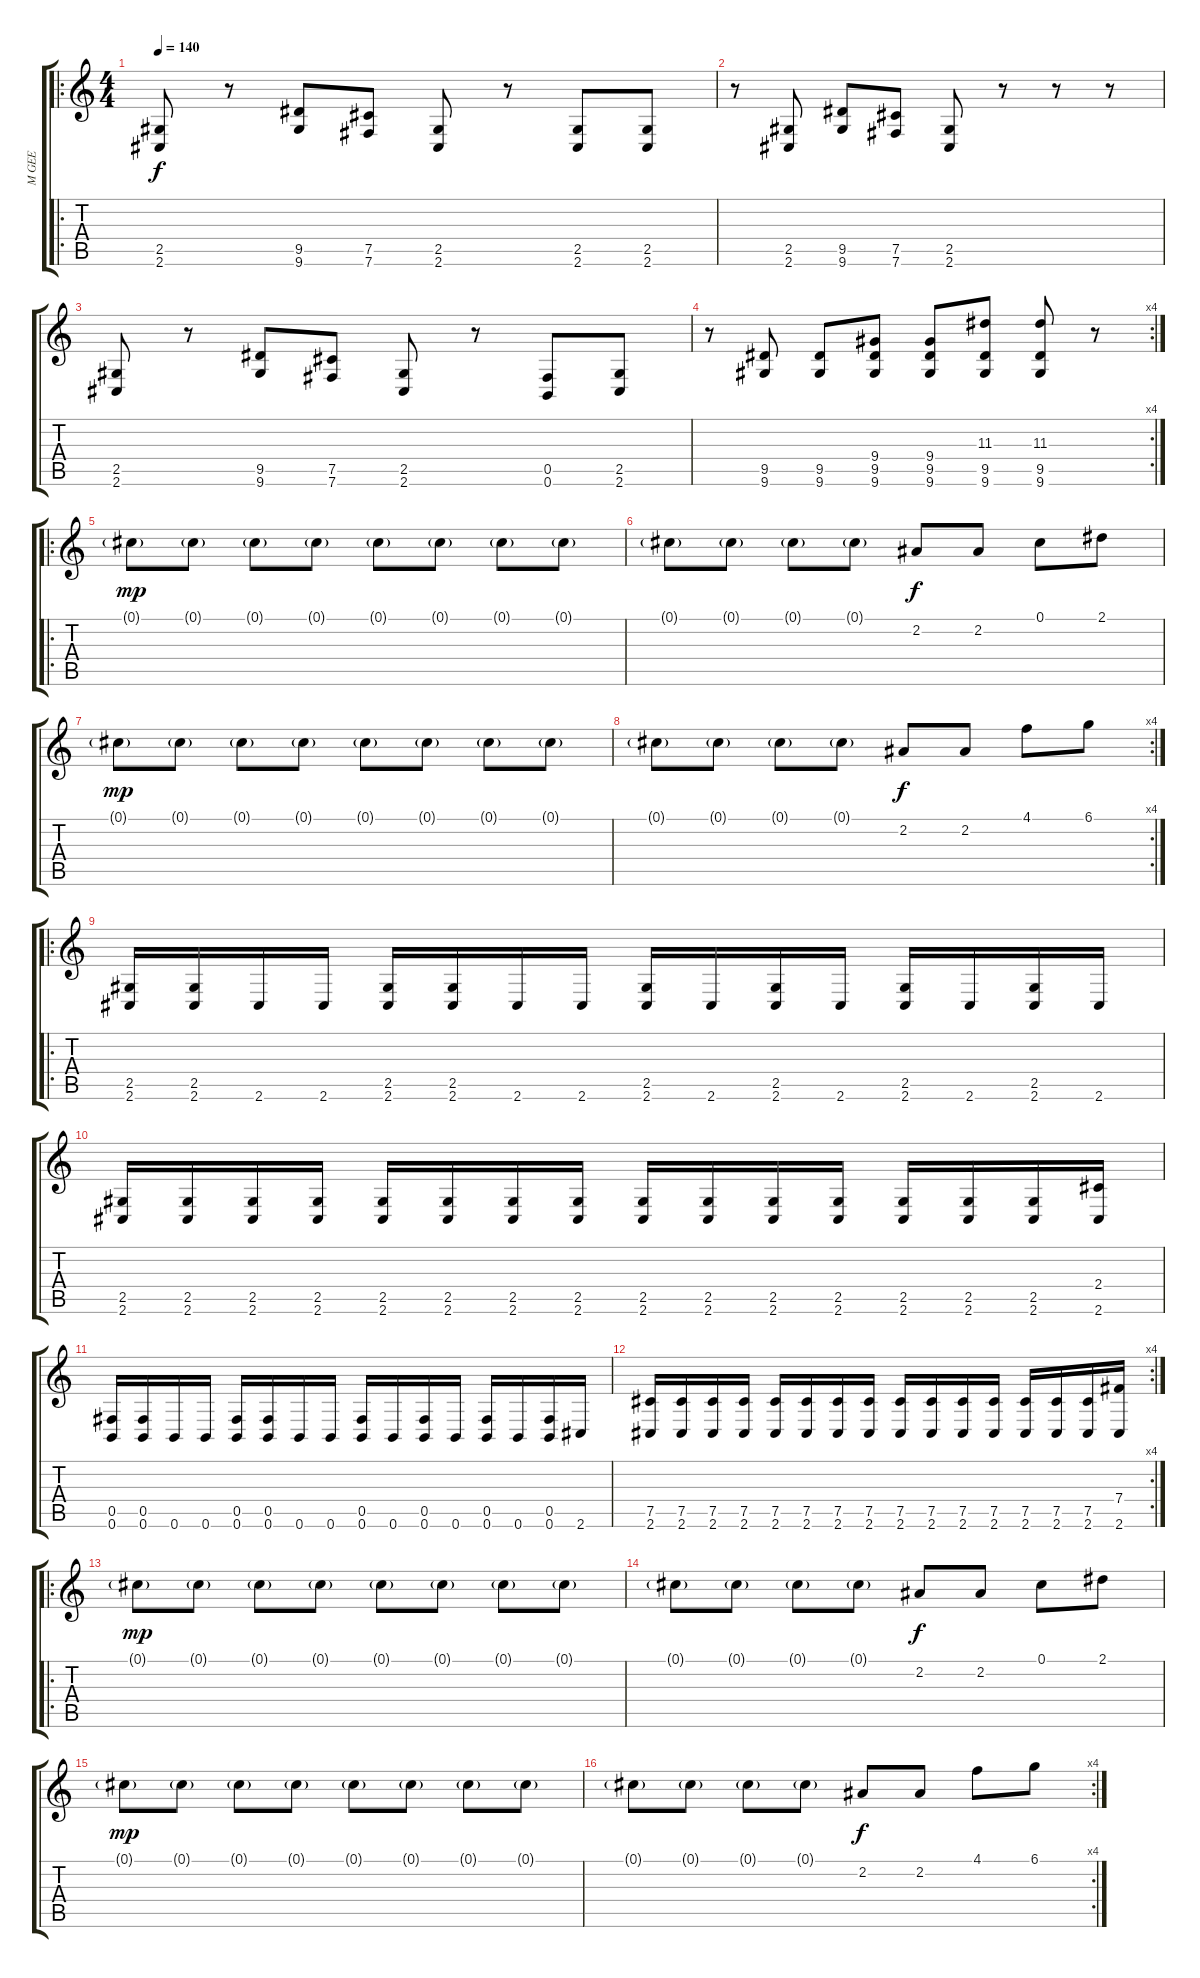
\track ("M GEE" "M GEE") {instrument distortionguitar}
\staff {score tabs}
\tuning (Db4 Ab3 E3 B2 Gb2 B1) {hide}
\ro
\ts (4 4)
\tempo 140
\clef g2
\ks c
(2.5 2.6).8{dy f instrument distortionguitar} r.8 (9.5 9.6).8 (7.5 7.6).8 (2.5 2.6).8 r.8 (2.5 2.6).8 (2.5 2.6).8 |
r.8 (2.5 2.6).8 (9.5 9.6).8 (7.5 7.6).8 (2.5 2.6).8 r.8 r.8 r.8 |
(2.5 2.6).8 r.8 (9.5 9.6).8 (7.5 7.6).8 (2.5 2.6).8 r.8 (0.5 0.6).8 (2.5 2.6).8 |
\rc 4
r.8 (9.5 9.6).8 (9.5 9.6).8 (9.4 9.5 9.6).8 (9.4 9.5 9.6).8 (11.3 9.5 9.6).8 (11.3 9.5 9.6).8 r.8 |
\ro
0.1{g}.8{dy mp} 0.1{g}.8 0.1{g}.8 0.1{g}.8 0.1{g}.8 0.1{g}.8 0.1{g}.8 0.1{g}.8 |
0.1{g}.8 0.1{g}.8 0.1{g}.8 0.1{g}.8 2.2.8{dy f} 2.2.8 0.1.8 2.1.8 |
0.1{g}.8{dy mp} 0.1{g}.8 0.1{g}.8 0.1{g}.8 0.1{g}.8 0.1{g}.8 0.1{g}.8 0.1{g}.8 |
\rc 4
0.1{g}.8 0.1{g}.8 0.1{g}.8 0.1{g}.8 2.2.8{dy f} 2.2.8 4.1.8 6.1.8 |
\ro
(2.5 2.6).16 (2.5 2.6).16 2.6.16 2.6.16 (2.5 2.6).16 (2.5 2.6).16 2.6.16 2.6.16 (2.5 2.6).16 2.6.16 (2.5 2.6).16 2.6.16 (2.5 2.6).16 2.6.16 (2.5 2.6).16 2.6.16 |
(2.5 2.6).16 (2.5 2.6).16 (2.5 2.6).16 (2.5 2.6).16 (2.5 2.6).16 (2.5 2.6).16 (2.5 2.6).16 (2.5 2.6).16 (2.5 2.6).16 (2.5 2.6).16 (2.5 2.6).16 (2.5 2.6).16 (2.5 2.6).16 (2.5 2.6).16 (2.5 2.6).16 (2.4 2.6).16 |
(0.5 0.6).16 (0.5 0.6).16 0.6.16 0.6.16 (0.5 0.6).16 (0.5 0.6).16 0.6.16 0.6.16 (0.5 0.6).16 0.6.16 (0.5 0.6).16 0.6.16 (0.5 0.6).16 0.6.16 (0.5 0.6).16 2.6.16 |
\rc 4
(7.5 2.6).16 (7.5 2.6).16 (7.5 2.6).16 (7.5 2.6).16 (7.5 2.6).16 (7.5 2.6).16 (7.5 2.6).16 (7.5 2.6).16 (7.5 2.6).16 (7.5 2.6).16 (7.5 2.6).16 (7.5 2.6).16 (7.5 2.6).16 (7.5 2.6).16 (7.5 2.6).16 (7.4 2.6).16 |
\ro
0.1{g}.8{dy mp} 0.1{g}.8 0.1{g}.8 0.1{g}.8 0.1{g}.8 0.1{g}.8 0.1{g}.8 0.1{g}.8 |
0.1{g}.8 0.1{g}.8 0.1{g}.8 0.1{g}.8 2.2.8{dy f} 2.2.8 0.1.8 2.1.8 |
0.1{g}.8{dy mp} 0.1{g}.8 0.1{g}.8 0.1{g}.8 0.1{g}.8 0.1{g}.8 0.1{g}.8 0.1{g}.8 |
\rc 4
0.1{g}.8 0.1{g}.8 0.1{g}.8 0.1{g}.8 2.2.8{dy f} 2.2.8 4.1.8 6.1.8
